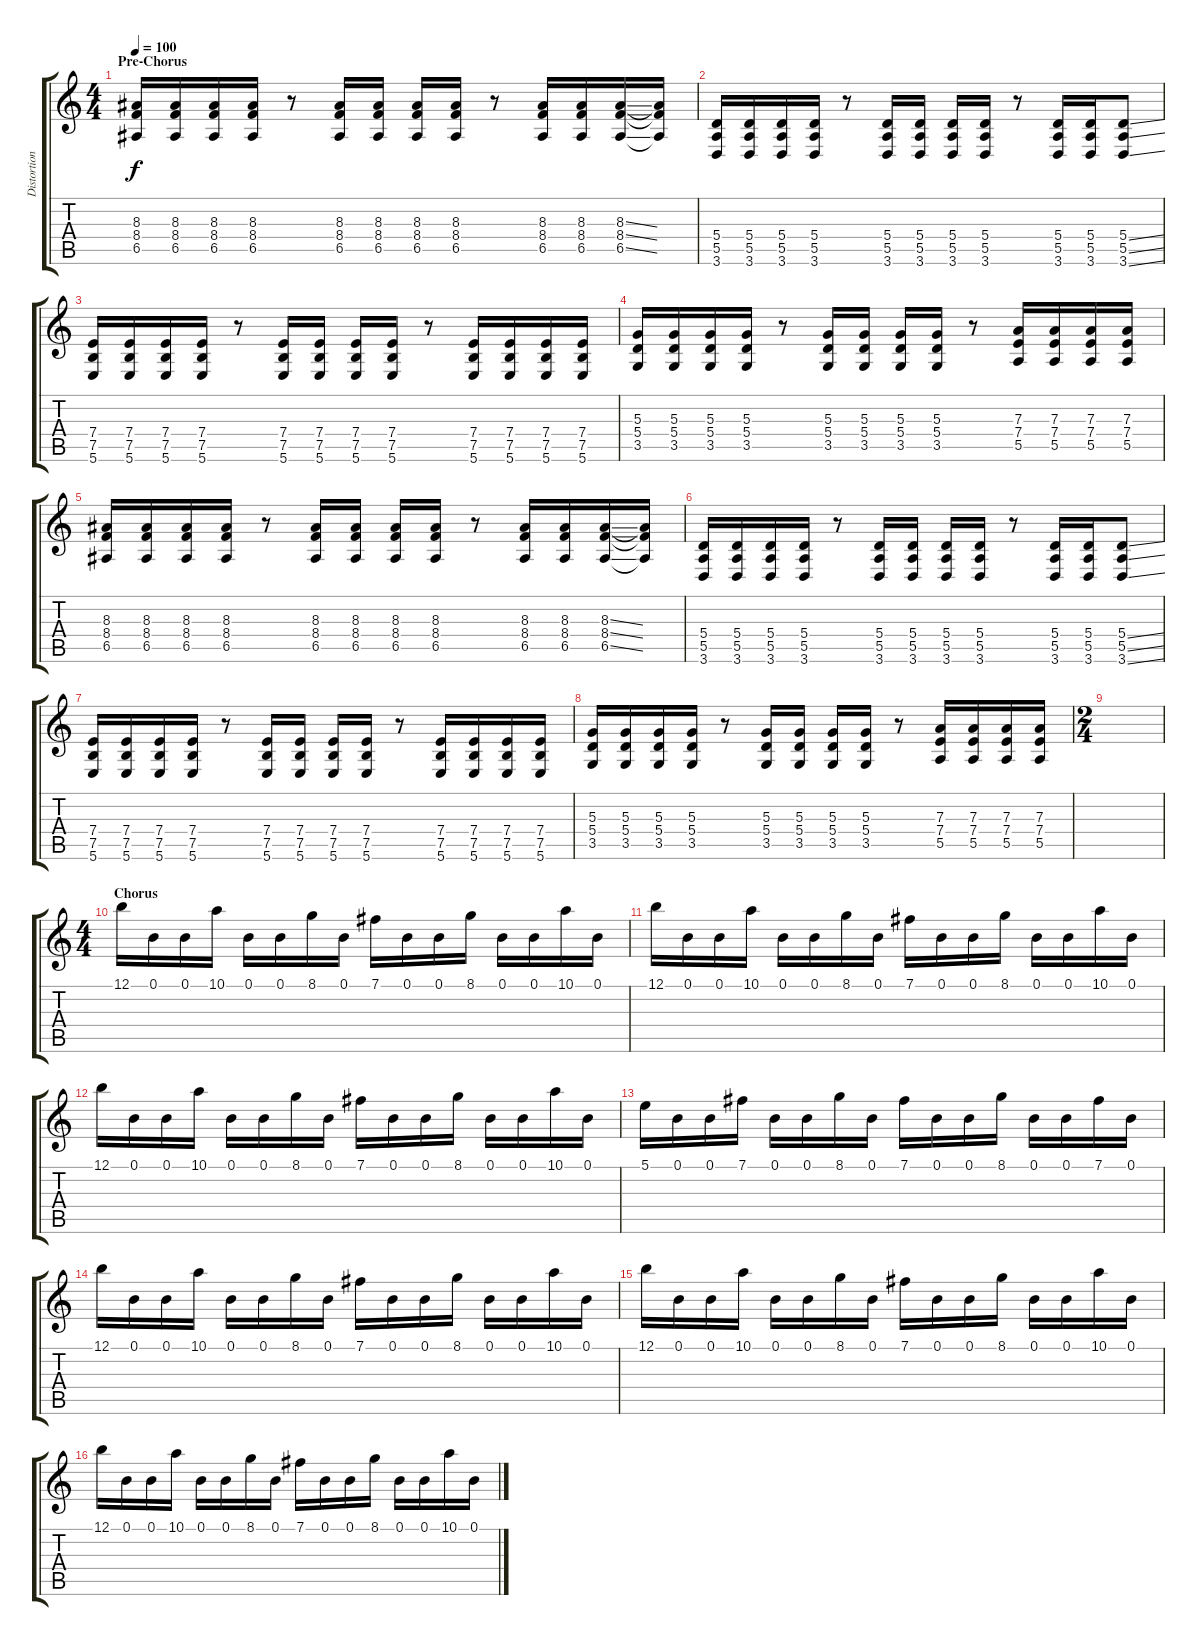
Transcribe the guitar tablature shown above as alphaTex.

\track ("Distortion Guitar 1" "Distortion") {instrument distortionguitar}
\staff {score tabs}
\tuning (B3 Gb3 D3 A2 E2 B1) {hide}
\ts (4 4)
\section ("" "Pre-Chorus")
\tempo 100
\clef g2
\ks c
(8.3 8.4 6.5).16{dy f} (8.3 8.4 6.5).16 (8.3 8.4 6.5).16 (8.3 8.4 6.5).16 r.8 (8.3 8.4 6.5).16 (8.3 8.4 6.5).16 (8.3 8.4 6.5).16 (8.3 8.4 6.5).16 r.8 (8.3 8.4 6.5).16 (8.3 8.4 6.5).16 (8.3{ss} 8.4{ss} 6.5{ss}).16 (8.3{t} 8.4{t} 6.5{t}).16 |
(5.4 5.5 3.6).16 (5.4 5.5 3.6).16 (5.4 5.5 3.6).16 (5.4 5.5 3.6).16 r.8 (5.4 5.5 3.6).16 (5.4 5.5 3.6).16 (5.4 5.5 3.6).16 (5.4 5.5 3.6).16 r.8 (5.4 5.5 3.6).16 (5.4 5.5 3.6).16 (5.4{ss} 5.5{ss} 3.6{ss}).8 |
(7.4 7.5 5.6).16 (7.4 7.5 5.6).16 (7.4 7.5 5.6).16 (7.4 7.5 5.6).16 r.8 (7.4 7.5 5.6).16 (7.4 7.5 5.6).16 (7.4 7.5 5.6).16 (7.4 7.5 5.6).16 r.8 (7.4 7.5 5.6).16 (7.4 7.5 5.6).16 (7.4 7.5 5.6).16 (7.4 7.5 5.6).16 |
(5.3 5.4 3.5).16 (5.3 5.4 3.5).16 (5.3 5.4 3.5).16 (5.3 5.4 3.5).16 r.8 (5.3 5.4 3.5).16 (5.3 5.4 3.5).16 (5.3 5.4 3.5).16 (5.3 5.4 3.5).16 r.8 (7.3 7.4 5.5).16 (7.3 7.4 5.5).16 (7.3 7.4 5.5).16 (7.3 7.4 5.5).16 |
(8.3 8.4 6.5).16 (8.3 8.4 6.5).16 (8.3 8.4 6.5).16 (8.3 8.4 6.5).16 r.8 (8.3 8.4 6.5).16 (8.3 8.4 6.5).16 (8.3 8.4 6.5).16 (8.3 8.4 6.5).16 r.8 (8.3 8.4 6.5).16 (8.3 8.4 6.5).16 (8.3{ss} 8.4{ss} 6.5{ss}).16 (8.3{t} 8.4{t} 6.5{t}).16 |
(5.4 5.5 3.6).16 (5.4 5.5 3.6).16 (5.4 5.5 3.6).16 (5.4 5.5 3.6).16 r.8 (5.4 5.5 3.6).16 (5.4 5.5 3.6).16 (5.4 5.5 3.6).16 (5.4 5.5 3.6).16 r.8 (5.4 5.5 3.6).16 (5.4 5.5 3.6).16 (5.4{ss} 5.5{ss} 3.6{ss}).8 |
(7.4 7.5 5.6).16 (7.4 7.5 5.6).16 (7.4 7.5 5.6).16 (7.4 7.5 5.6).16 r.8 (7.4 7.5 5.6).16 (7.4 7.5 5.6).16 (7.4 7.5 5.6).16 (7.4 7.5 5.6).16 r.8 (7.4 7.5 5.6).16 (7.4 7.5 5.6).16 (7.4 7.5 5.6).16 (7.4 7.5 5.6).16 |
(5.3 5.4 3.5).16 (5.3 5.4 3.5).16 (5.3 5.4 3.5).16 (5.3 5.4 3.5).16 r.8 (5.3 5.4 3.5).16 (5.3 5.4 3.5).16 (5.3 5.4 3.5).16 (5.3 5.4 3.5).16 r.8 (7.3 7.4 5.5).16 (7.3 7.4 5.5).16 (7.3 7.4 5.5).16 (7.3 7.4 5.5).16 |
\ts (2 4)
|
\ts (4 4)
\section ("" "Chorus")
12.1.16 0.1.16 0.1.16 10.1.16 0.1.16 0.1.16 8.1.16 0.1.16 7.1.16 0.1.16 0.1.16 8.1.16 0.1.16 0.1.16 10.1.16 0.1.16 |
12.1.16 0.1.16 0.1.16 10.1.16 0.1.16 0.1.16 8.1.16 0.1.16 7.1.16 0.1.16 0.1.16 8.1.16 0.1.16 0.1.16 10.1.16 0.1.16 |
12.1.16 0.1.16 0.1.16 10.1.16 0.1.16 0.1.16 8.1.16 0.1.16 7.1.16 0.1.16 0.1.16 8.1.16 0.1.16 0.1.16 10.1.16 0.1.16 |
5.1.16 0.1.16 0.1.16 7.1.16 0.1.16 0.1.16 8.1.16 0.1.16 7.1.16 0.1.16 0.1.16 8.1.16 0.1.16 0.1.16 7.1.16 0.1.16 |
12.1.16 0.1.16 0.1.16 10.1.16 0.1.16 0.1.16 8.1.16 0.1.16 7.1.16 0.1.16 0.1.16 8.1.16 0.1.16 0.1.16 10.1.16 0.1.16 |
12.1.16 0.1.16 0.1.16 10.1.16 0.1.16 0.1.16 8.1.16 0.1.16 7.1.16 0.1.16 0.1.16 8.1.16 0.1.16 0.1.16 10.1.16 0.1.16 |
12.1.16 0.1.16 0.1.16 10.1.16 0.1.16 0.1.16 8.1.16 0.1.16 7.1.16 0.1.16 0.1.16 8.1.16 0.1.16 0.1.16 10.1.16 0.1.16
